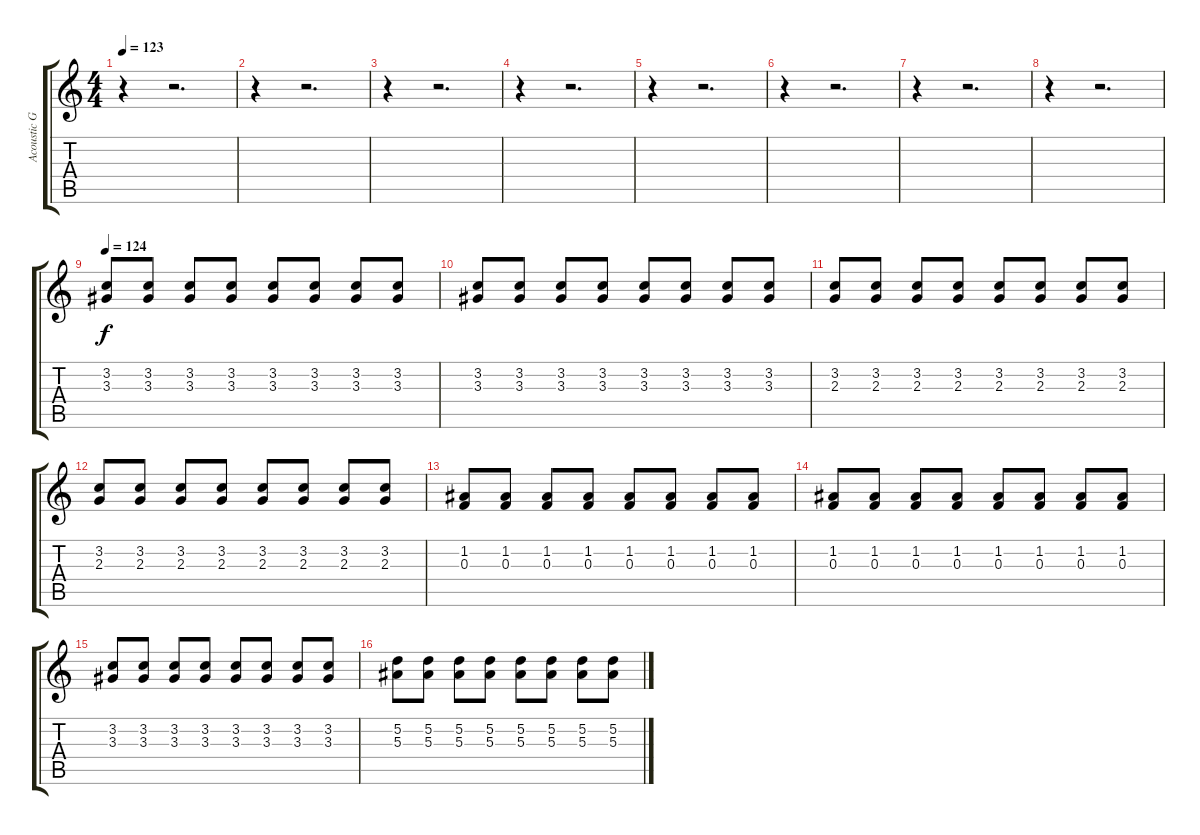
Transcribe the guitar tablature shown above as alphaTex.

\track ("Acoustic Guitar 2" "Acoustic G") {instrument acousticguitarsteel}
\staff {score tabs}
\tuning (D4 A3 F3 C3 G2 C2) {hide}
\ts (4 4)
\tempo 123
\clef g2
\ks c
r.4{dy f} r.2{d} |
r.4 r.2{d} |
r.4 r.2{d} |
r.4 r.2{d} |
r.4 r.2{d} |
r.4 r.2{d} |
r.4 r.2{d} |
r.4 r.2{d} |
\tempo 124
(3.2 3.3).8 (3.2 3.3).8 (3.2 3.3).8 (3.2 3.3).8 (3.2 3.3).8 (3.2 3.3).8 (3.2 3.3).8 (3.2 3.3).8 |
(3.2 3.3).8 (3.2 3.3).8 (3.2 3.3).8 (3.2 3.3).8 (3.2 3.3).8 (3.2 3.3).8 (3.2 3.3).8 (3.2 3.3).8 |
(3.2 2.3).8 (3.2 2.3).8 (3.2 2.3).8 (3.2 2.3).8 (3.2 2.3).8 (3.2 2.3).8 (3.2 2.3).8 (3.2 2.3).8 |
(3.2 2.3).8 (3.2 2.3).8 (3.2 2.3).8 (3.2 2.3).8 (3.2 2.3).8 (3.2 2.3).8 (3.2 2.3).8 (3.2 2.3).8 |
(1.2 0.3).8 (1.2 0.3).8 (1.2 0.3).8 (1.2 0.3).8 (1.2 0.3).8 (1.2 0.3).8 (1.2 0.3).8 (1.2 0.3).8 |
(1.2 0.3).8 (1.2 0.3).8 (1.2 0.3).8 (1.2 0.3).8 (1.2 0.3).8 (1.2 0.3).8 (1.2 0.3).8 (1.2 0.3).8 |
(3.2 3.3).8 (3.2 3.3).8 (3.2 3.3).8 (3.2 3.3).8 (3.2 3.3).8 (3.2 3.3).8 (3.2 3.3).8 (3.2 3.3).8 |
(5.2 5.3).8 (5.2 5.3).8 (5.2 5.3).8 (5.2 5.3).8 (5.2 5.3).8 (5.2 5.3).8 (5.2 5.3).8 (5.2 5.3).8
